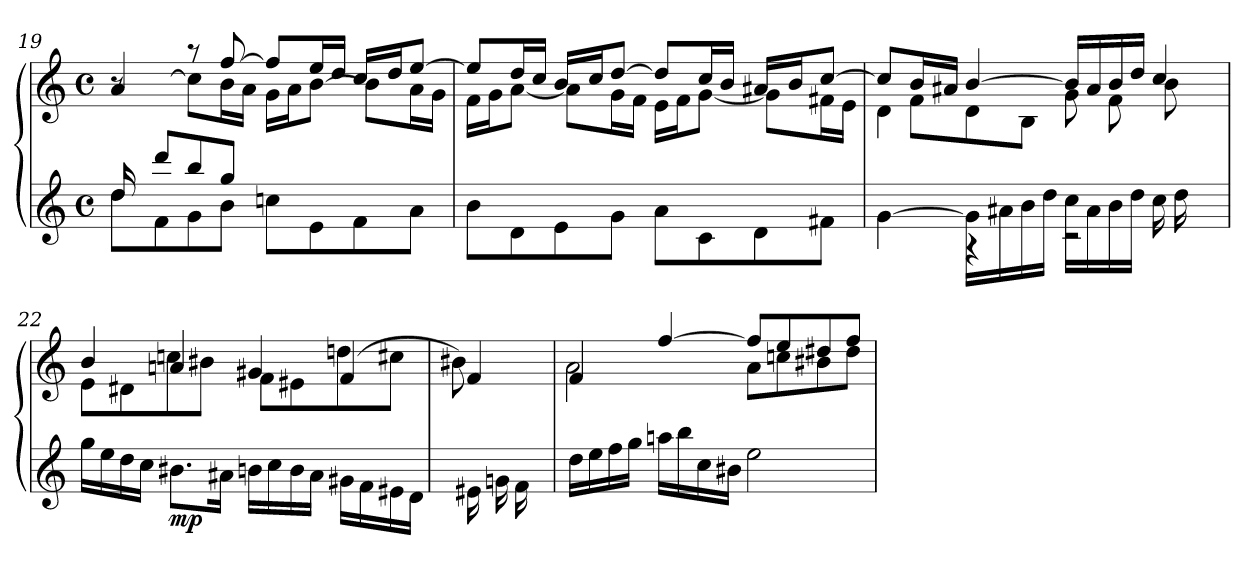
**kern	**kern	**dynam
*part1	*part1	*part1
*staff2	*staff1	*staff1/2
!!LO:LB:g=z
*M4/4	*M4/4	*
*met(c)	*met(c)	*
=19	=19	=19
*^	*^	*
*	*^	*	*^	*
16dd/LL	8ryy	8dd\L	4a/	8r	16ryy	.
2...ryy	.	.	.	.	16b\J	.
.	8ddd/L	8f\	.	2..ryy	[<8cc\J	.
.	8bb/	8g\	8r	.	8cc\L]	.
.	8gg/J	8b\J	[>8ff/	.	16b\L	.
.	.	.	.	.	16a\JJ	.
.	2ryy	8ccn\L	8ff/L]	.	16g\LL	.
.	.	.	.	.	16a\J	.
.	.	8e\	16ee/L	.	[<8b\J	.
.	.	.	16dd/JJ	.	.	.
.	.	8f\	16cc/LL	.	8b\L]	.
.	.	.	16dd/J	.	.	.
.	.	8a\J	[>8ee/J	.	16a\L	.
.	.	.	.	.	16g\JJ	.
*	*v	*v	*	*	*	*
*	*	*	*v	*v	*
=20	=20	=20	=20	=20
1ryy	8b\L	8ee/L]	16f\LL	.
.	.	.	16g\J	.
.	8d\	16dd/L	[<8a\J	.
.	.	16cc/JJ	.	.
.	8e\	16b/LL	8a\L]	.
.	.	16cc/J	.	.
.	8g\J	[>8dd/J	16g\L	.
.	.	.	16f\JJ	.
.	8a\L	8dd/L]	16e\LL	.
.	.	.	16f\J	.
.	8c\	16cc/L	[<8g\J	.
.	.	16b/JJ	.	.
.	8d\	16a#X/LL	8g\L]	.
.	.	16b/J	.	.
.	8f#X\J	[>8cc/J	16f#\L	.
.	.	.	16e\JJ	.
=21	=21	=21	=21	=21
*	*	*	*^	*
[<4g\	4ryy	8cc/L]	4d\	8ryy	.
.	.	16b/L	.	8f\L	.
.	.	16a#X/JJ	.	.	.
16g\LL]	4r	[>4b/	2.ryy	8d\	.
16a#\	.	.	.	.	.
16b\	.	.	.	8B\J	.
16dd\JJ	.	.	.	.	.
16cc\LL	2r	16b/LL]	.	8g\L	.
16a#\	.	16a#/	.	.	.
16b\	.	16b/	.	8f\	.
16dd\JJ	.	16dd/JJ	.	.	.
16cc\	.	4cc/	.	8b\	.
16dd\	.	.	.	.	.
8ryy	.	.	.	8ryy	.
*v	*v	*	*	*	*
*	*	*v	*v	*
!!LO:LB:g=z
=22	=22	=22	=22
16gg\LL	4b/	8e\L	.
16ee\	.	.	.
16dd\	.	8d#X\	.
16cc\JJ	.	.	.
!	!	!	!LO:DY:b=2
8.b#X\L	4an/	8ccn\	mp
.	.	8b#\J	.
16a#X\Jk	.	.	.
16bn\LL	4g#X/	8f\L	.
16cc\	.	.	.
16b\	.	8e#X\	.
16a#\JJ	.	.	.
16g#\LL	(<4f/	8ddn\	.
16f\	.	.	.
16e#X\	.	8cc#X\J	.
16d\JJ	.	.	.
=23	=23	=23	=23
16e#X\LL	4f/	8b#X\L)	.
16gn\	.	.	.
16f\	.	8ryy	.
16ryy	.	.	.
=24	=24	=24	=24
16dd\LL	4f/	2a\	.
16ee\	.	.	.
16ff\	.	.	.
16gg\JJ	.	.	.
16aan\LL	[>4ff/	.	.
16bb\	.	.	.
16cc\	.	.	.
16b#X\JJ	.	.	.
2ee\	8ff/L]	8a\L	.
.	8ee/	8ccn\	.
.	8dd#X/	8b#\	.
.	8ff/J	8dd#\J	.
*	*v	*v	*
=	=	=
*-	*-	*-
